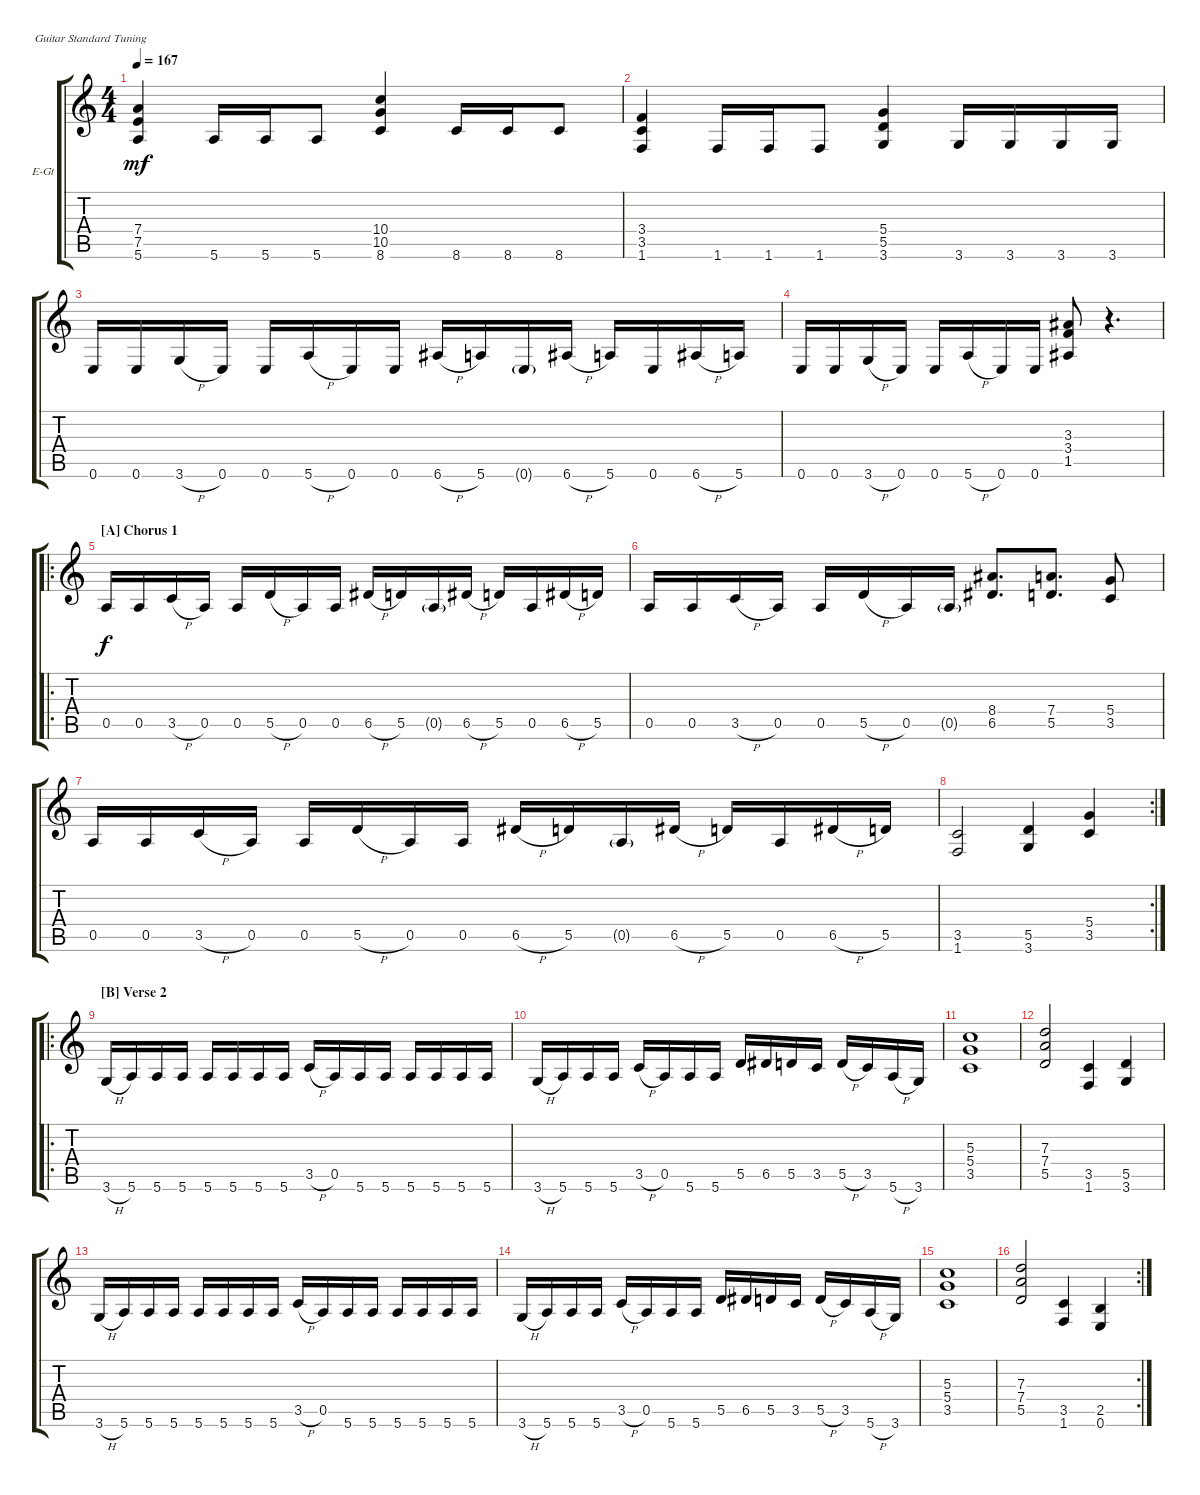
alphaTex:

\defaultSystemsLayout 4
\bracketExtendMode groupsimilarinstruments
\firstSystemTrackNameOrientation horizontal
\otherSystemsTrackNameOrientation horizontal
\track ("Rhythm Guitar" "E-Gt") {instrument distortionguitar}
\staff {score tabs}
\tuning (E4 B3 G3 D3 A2 E2)
\ts (4 4)
\tempo 167
\clef g2
\ks c
(7.4 7.5 5.6).4{dy mf} 5.6.16 5.6.16 5.6.8 (10.4 10.5 8.6).4 8.6.16 8.6.16 8.6.8 |
(1.6 3.5 3.4).4 1.6.16 1.6.16 1.6.8 (3.6 5.5 5.4).4 3.6.16 3.6.16 3.6.16 3.6.16 |
0.6.16 0.6.16 3.6{h}.16 0.6.16 0.6.16 5.6{h}.16 0.6.16 0.6.16 6.6{h}.16 5.6.16 0.6{g}.16 6.6{h}.16 5.6.16 0.6.16 6.6{h}.16 5.6.16 |
0.6.16 0.6.16 3.6{h}.16 0.6.16 0.6.16 5.6{h}.16 0.6.16 0.6.16 (1.5 3.4 3.3).8 r.4{d} |
\ro
\section ("A" "Chorus 1")
0.5.16{dy f} 0.5.16 3.5{h}.16 0.5.16 0.5.16 5.5{h}.16 0.5.16 0.5.16 6.5{h}.16 5.5.16 0.5{g}.16 6.5{h}.16 5.5.16 0.5.16 6.5{h}.16 5.5.16 |
0.5.16 0.5.16 3.5{h}.16 0.5.16 0.5.16 5.5{h}.16 0.5.16 0.5{g}.16 (8.4 6.5).8{d} (7.4 5.5).8{d} (5.4 3.5).8 |
0.5.16 0.5.16 3.5{h}.16 0.5.16 0.5.16 5.5{h}.16 0.5.16 0.5.16 6.5{h}.16 5.5.16 0.5{g}.16 6.5{h}.16 5.5.16 0.5.16 6.5{h}.16 5.5.16 |
\rc 2
(3.5 1.6).2 (5.5 3.6).4 (5.4 3.5).4 |
\ro
\section ("B" "Verse 2")
3.6{h}.16 5.6.16 5.6.16 5.6.16 5.6.16 5.6.16 5.6.16 5.6.16 3.5{h}.16 0.5.16 5.6.16 5.6.16 5.6.16 5.6.16 5.6.16 5.6.16 |
3.6{h}.16 5.6.16 5.6.16 5.6.16 3.5{h}.16 0.5.16 5.6.16 5.6.16 5.5.16 6.5.16 5.5.16 3.5.16 5.5{h}.16 3.5.16 5.6{h}.16 3.6.16 |
(3.5 5.4 5.3).1 |
(5.5 7.4 7.3).2 (1.6 3.5).4 (5.5 3.6).4 |
3.6{h}.16 5.6.16 5.6.16 5.6.16 5.6.16 5.6.16 5.6.16 5.6.16 3.5{h}.16 0.5.16 5.6.16 5.6.16 5.6.16 5.6.16 5.6.16 5.6.16 |
3.6{h}.16 5.6.16 5.6.16 5.6.16 3.5{h}.16 0.5.16 5.6.16 5.6.16 5.5.16 6.5.16 5.5.16 3.5.16 5.5{h}.16 3.5.16 5.6{h}.16 3.6.16 |
(3.5 5.4 5.3).1 |
\rc 2
(5.5 7.4 7.3).2 (1.6 3.5).4 (2.5 0.6).4
